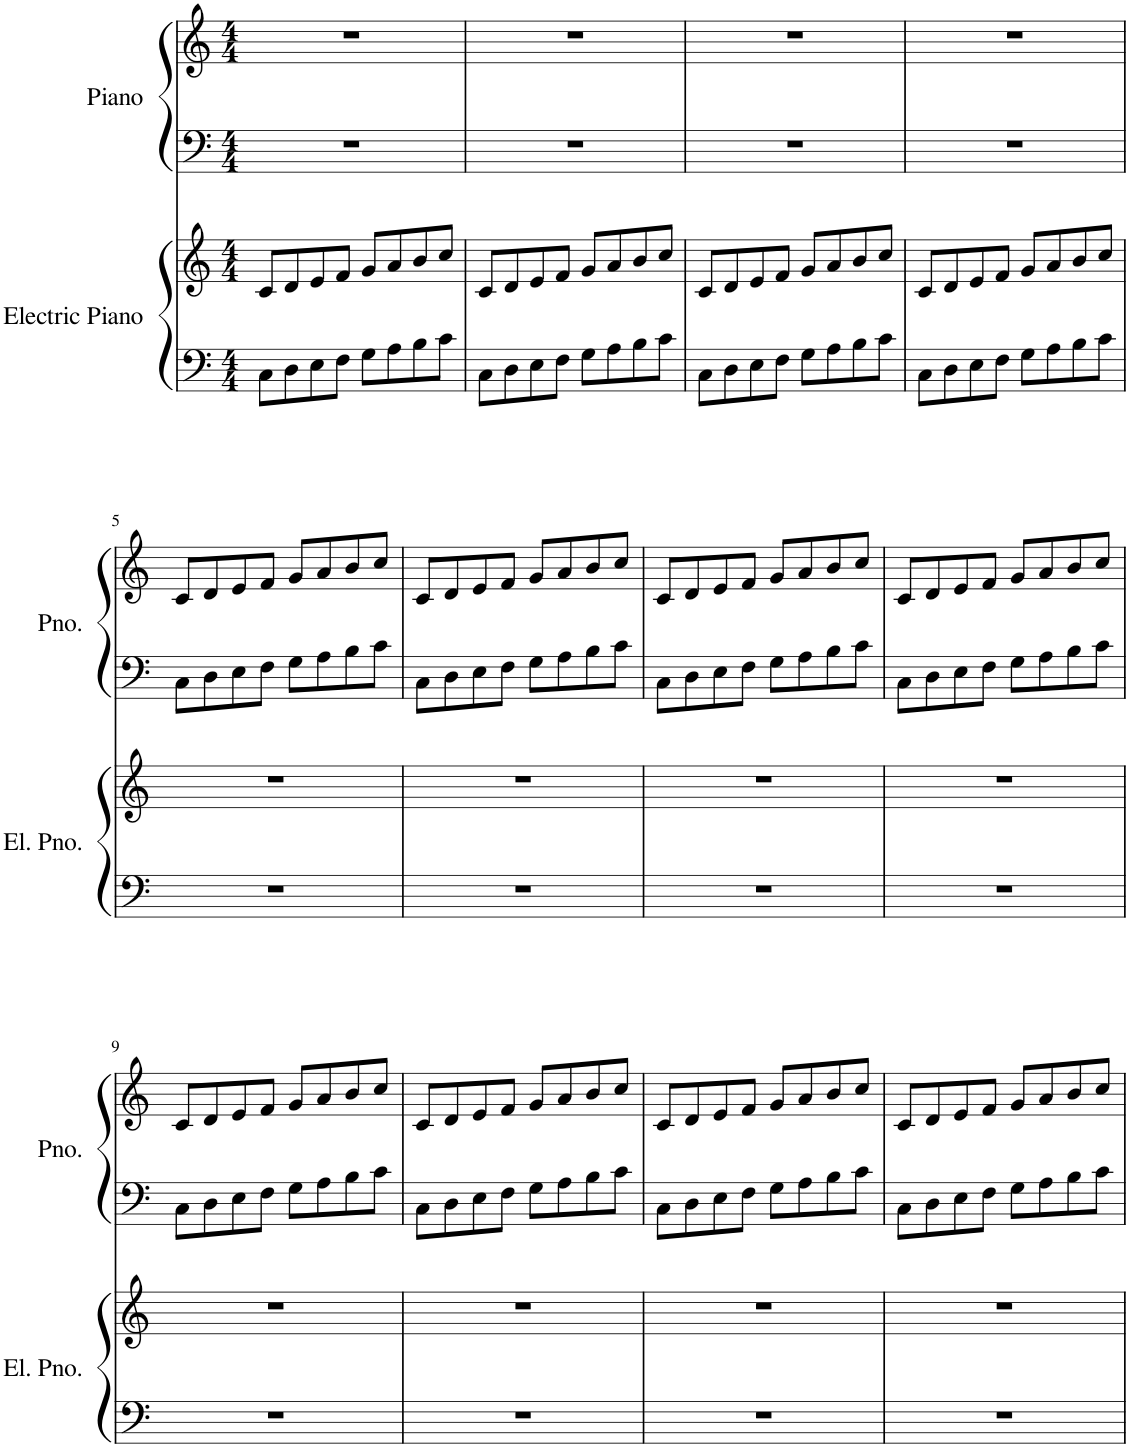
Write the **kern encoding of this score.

**kern	**kern	**kern	**kern
*part2	*part2	*part1	*part1
*staff4	*staff3	*staff2	*staff1
*I"Electric Piano	*	*I"Piano	*
*I'El. Pno.	*	*I'Pno.	*
*clefF4	*clefG2	*clefF4	*clefG2
*k[]	*k[]	*k[]	*k[]
*M4/4	*M4/4	*M4/4	*M4/4
=1	=1	=1	=1
8C\L	8c/L	1r	1r
8D\	8d/	.	.
8E\	8e/	.	.
8F\J	8f/J	.	.
8G\L	8g/L	.	.
8A\	8a/	.	.
8B\	8b/	.	.
8c\J	8cc/J	.	.
=2	=2	=2	=2
8C\L	8c/L	1r	1r
8D\	8d/	.	.
8E\	8e/	.	.
8F\J	8f/J	.	.
8G\L	8g/L	.	.
8A\	8a/	.	.
8B\	8b/	.	.
8c\J	8cc/J	.	.
=3	=3	=3	=3
8C\L	8c/L	1r	1r
8D\	8d/	.	.
8E\	8e/	.	.
8F\J	8f/J	.	.
8G\L	8g/L	.	.
8A\	8a/	.	.
8B\	8b/	.	.
8c\J	8cc/J	.	.
=4	=4	=4	=4
8C\L	8c/L	1r	1r
8D\	8d/	.	.
8E\	8e/	.	.
8F\J	8f/J	.	.
8G\L	8g/L	.	.
8A\	8a/	.	.
8B\	8b/	.	.
8c\J	8cc/J	.	.
!!LO:LB:g=z
=5	=5	=5	=5
1r	1r	8C\L	8c/L
.	.	8D\	8d/
.	.	8E\	8e/
.	.	8F\J	8f/J
.	.	8G\L	8g/L
.	.	8A\	8a/
.	.	8B\	8b/
.	.	8c\J	8cc/J
=6	=6	=6	=6
1r	1r	8C\L	8c/L
.	.	8D\	8d/
.	.	8E\	8e/
.	.	8F\J	8f/J
.	.	8G\L	8g/L
.	.	8A\	8a/
.	.	8B\	8b/
.	.	8c\J	8cc/J
=7	=7	=7	=7
1r	1r	8C\L	8c/L
.	.	8D\	8d/
.	.	8E\	8e/
.	.	8F\J	8f/J
.	.	8G\L	8g/L
.	.	8A\	8a/
.	.	8B\	8b/
.	.	8c\J	8cc/J
=8	=8	=8	=8
1r	1r	8C\L	8c/L
.	.	8D\	8d/
.	.	8E\	8e/
.	.	8F\J	8f/J
.	.	8G\L	8g/L
.	.	8A\	8a/
.	.	8B\	8b/
.	.	8c\J	8cc/J
!!LO:LB:g=z
=9	=9	=9	=9
1r	1r	8C\L	8c/L
.	.	8D\	8d/
.	.	8E\	8e/
.	.	8F\J	8f/J
.	.	8G\L	8g/L
.	.	8A\	8a/
.	.	8B\	8b/
.	.	8c\J	8cc/J
=10	=10	=10	=10
1r	1r	8C\L	8c/L
.	.	8D\	8d/
.	.	8E\	8e/
.	.	8F\J	8f/J
.	.	8G\L	8g/L
.	.	8A\	8a/
.	.	8B\	8b/
.	.	8c\J	8cc/J
=11	=11	=11	=11
1r	1r	8C\L	8c/L
.	.	8D\	8d/
.	.	8E\	8e/
.	.	8F\J	8f/J
.	.	8G\L	8g/L
.	.	8A\	8a/
.	.	8B\	8b/
.	.	8c\J	8cc/J
=12	=12	=12	=12
1r	1r	8C\L	8c/L
.	.	8D\	8d/
.	.	8E\	8e/
.	.	8F\J	8f/J
.	.	8G\L	8g/L
.	.	8A\	8a/
.	.	8B\	8b/
.	.	8c\J	8cc/J
=	=	=	=
*-	*-	*-	*-
